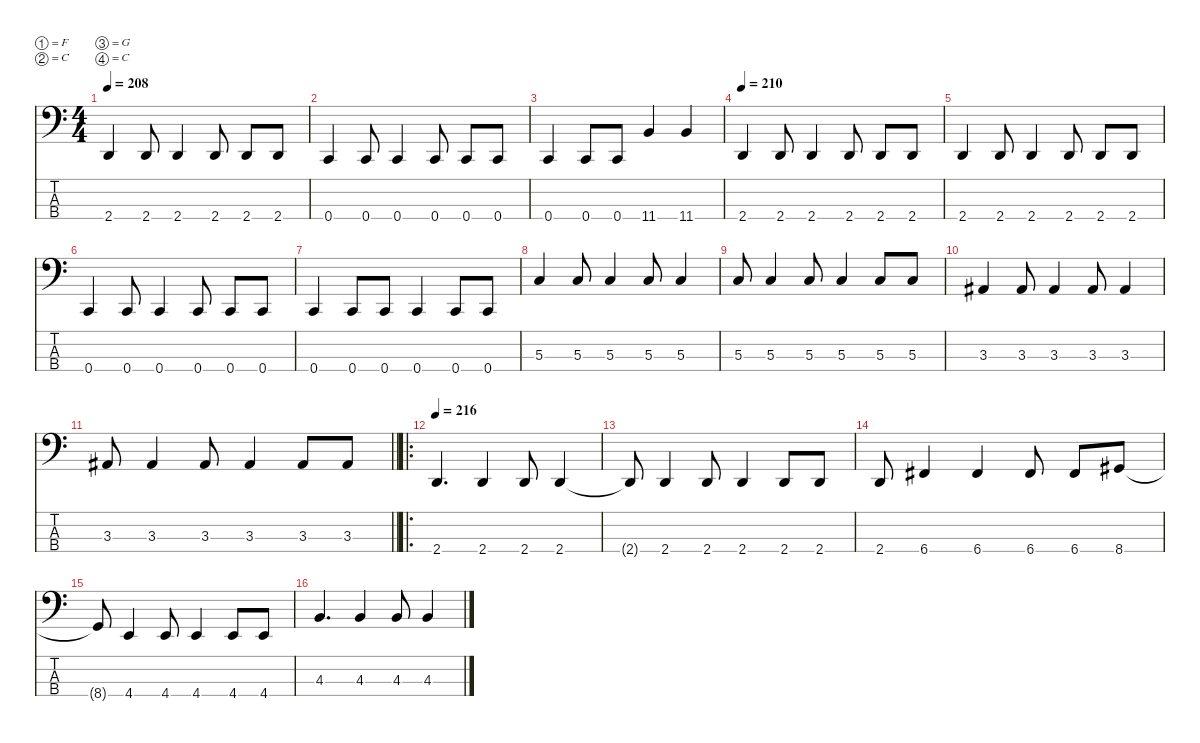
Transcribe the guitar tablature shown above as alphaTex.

\defaultSystemsLayout 4
\hideDynamics
\bracketExtendMode nobrackets
\singleTrackTrackNamePolicy hidden
\multiTrackTrackNamePolicy hidden
\firstSystemTrackNameMode fullname
\otherSystemsTrackNameOrientation horizontal
\track ("Bass" "el.bs.") {defaultSystemsLayout 8 instrument electricbassfinger}
\staff {score tabs}
\tuning (F2 C2 G1 C1)
\ts (4 4)
\tempo 208
\clef f4
\ks c
2.4.4{dy f beam Up} 2.4.8{beam Up} 2.4.4{beam Up} 2.4.8{beam Up} 2.4.8{beam Up} 2.4.8{beam Up} |
0.4.4{beam Up} 0.4.8{beam Up} 0.4.4{beam Up} 0.4.8{beam Up} 0.4.8{beam Up} 0.4.8{beam Up} |
0.4.4{beam Up} 0.4.8{beam Up} 0.4.8{beam Up} 11.4.4{beam Up} 11.4.4{beam Up} |
\tempo 210
2.4.4{beam Up} 2.4.8{beam Up} 2.4.4{beam Up} 2.4.8{beam Up} 2.4.8{beam Up} 2.4.8{beam Up} |
2.4.4{beam Up} 2.4.8{beam Up} 2.4.4{beam Up} 2.4.8{beam Up} 2.4.8{beam Up} 2.4.8{beam Up} |
0.4.4{beam Up} 0.4.8{beam Up} 0.4.4{beam Up} 0.4.8{beam Up} 0.4.8{beam Up} 0.4.8{beam Up} |
0.4.4{beam Up} 0.4.8{beam Up} 0.4.8{beam Up} 0.4.4{beam Up} 0.4.8{beam Up} 0.4.8{beam Up} |
5.3.4{beam Up} 5.3.8{beam Up} 5.3.4{beam Up} 5.3.8{beam Up} 5.3.4{beam Up} |
5.3.8{beam Up} 5.3.4{beam Up} 5.3.8{beam Up} 5.3.4{beam Up} 5.3.8{beam Up} 5.3.8{beam Up} |
3.3{acc #}.4{beam Up} 3.3{acc #}.8{beam Up} 3.3{acc #}.4{beam Up} 3.3{acc #}.8{beam Up} 3.3{acc #}.4{beam Up} |
\barLineRight lightlight
3.3{acc #}.8{beam Up} 3.3{acc #}.4{beam Up} 3.3{acc #}.8{beam Up} 3.3{acc #}.4{beam Up} 3.3{acc #}.8{beam Up} 3.3{acc #}.8{beam Up} |
\ro
\tempo 216
2.4.4{d beam Up} 2.4.4{beam Up} 2.4.8{beam Up} 2.4.4{beam Up} |
2.4{t}.8{beam Up} 2.4.4{beam Up} 2.4.8{beam Up} 2.4.4{beam Up} 2.4.8{beam Up} 2.4.8{beam Up} |
2.4.8{beam Up} 6.4{acc #}.4{beam Up} 6.4{acc #}.4{beam Up} 6.4{acc #}.8{beam Up} 6.4{acc #}.8{beam Up} 8.4{acc #}.8{beam Up} |
8.4{t acc #}.8{beam Up} 4.4.4{beam Up} 4.4.8{beam Up} 4.4.4{beam Up} 4.4.8{beam Up} 4.4.8{beam Up} |
4.3.4{d beam Up} 4.3.4{beam Up} 4.3.8{beam Up} 4.3.4{beam Up}
